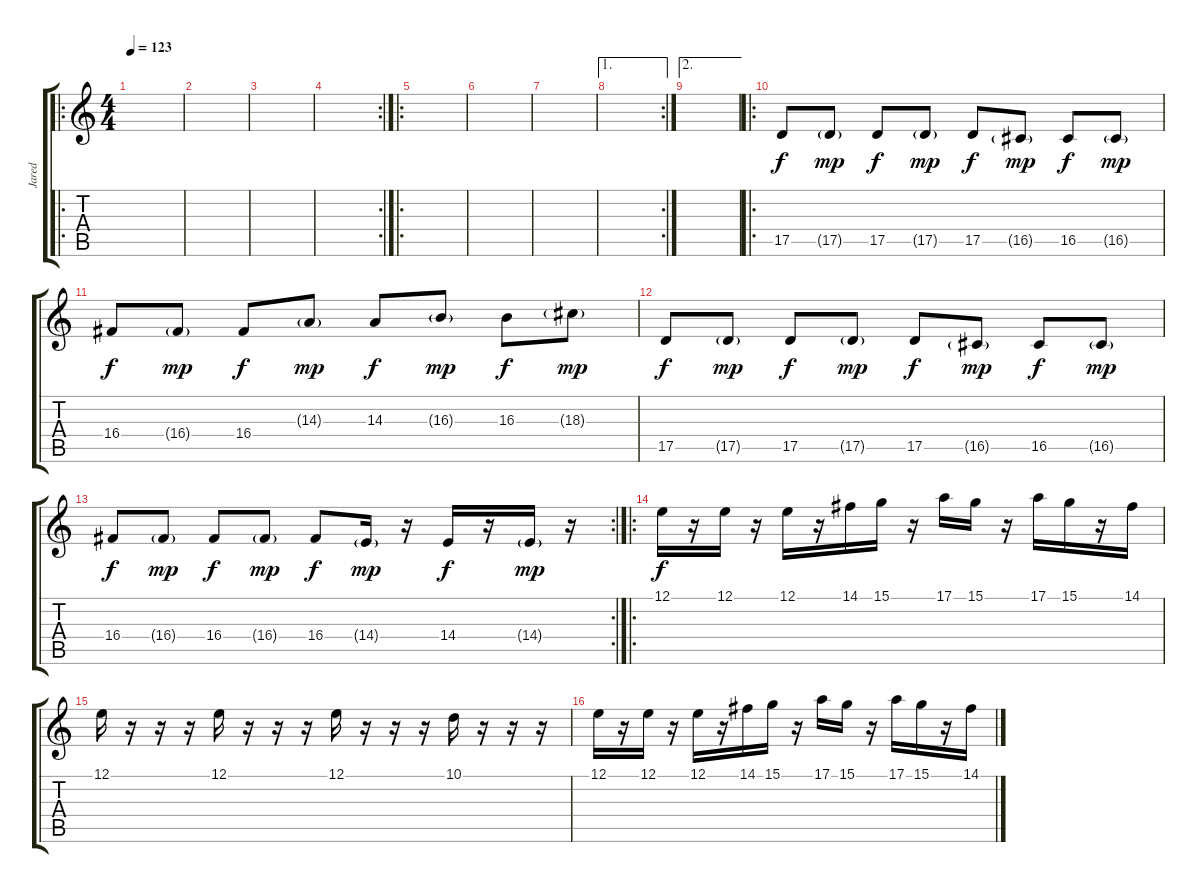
\track ("Jared" "Jared") {instrument synthvoice}
\staff {score tabs}
\tuning (E4 B3 G3 D3 A2 E2) {hide}
\ro
\ts (4 4)
\tempo 123
\clef g2
\ks c
|
|
|
\rc 2
|
\ro
|
|
|
\ae 1
\rc 2
|
\ae 2
|
\ro
17.5.8 17.5{g}.8{dy mp} 17.5.8{dy f} 17.5{g}.8{dy mp} 17.5.8{dy f} 16.5{g}.8{dy mp} 16.5.8{dy f} 16.5{g}.8{dy mp} |
16.4.8{dy f} 16.4{g}.8{dy mp} 16.4.8{dy f} 14.3{g}.8{dy mp} 14.3.8{dy f} 16.3{g}.8{dy mp} 16.3.8{dy f} 18.3{g}.8{dy mp} |
17.5.8{dy f} 17.5{g}.8{dy mp} 17.5.8{dy f} 17.5{g}.8{dy mp} 17.5.8{dy f} 16.5{g}.8{dy mp} 16.5.8{dy f} 16.5{g}.8{dy mp} |
\rc 2
16.4.8{dy f} 16.4{g}.8{dy mp} 16.4.8{dy f} 16.4{g}.8{dy mp} 16.4.8{dy f} 14.4{g}.16{dy mp} r.16 14.4.16{dy f} r.16 14.4{g}.16{dy mp} r.16 |
\ro
12.1.16{dy f volume 9 balance 0} r.16 12.1.16 r.16 12.1.16 r.16 14.1.16 15.1.16 r.16 17.1.16 15.1.16 r.16 17.1.16 15.1.16 r.16 14.1.16 |
12.1.16 r.16 r.16 r.16 12.1.16 r.16 r.16 r.16 12.1.16 r.16 r.16 r.16 10.1.16 r.16 r.16 r.16 |
12.1.16{volume 9 balance 0} r.16 12.1.16 r.16 12.1.16 r.16 14.1.16 15.1.16 r.16 17.1.16 15.1.16 r.16 17.1.16 15.1.16 r.16 14.1.16
